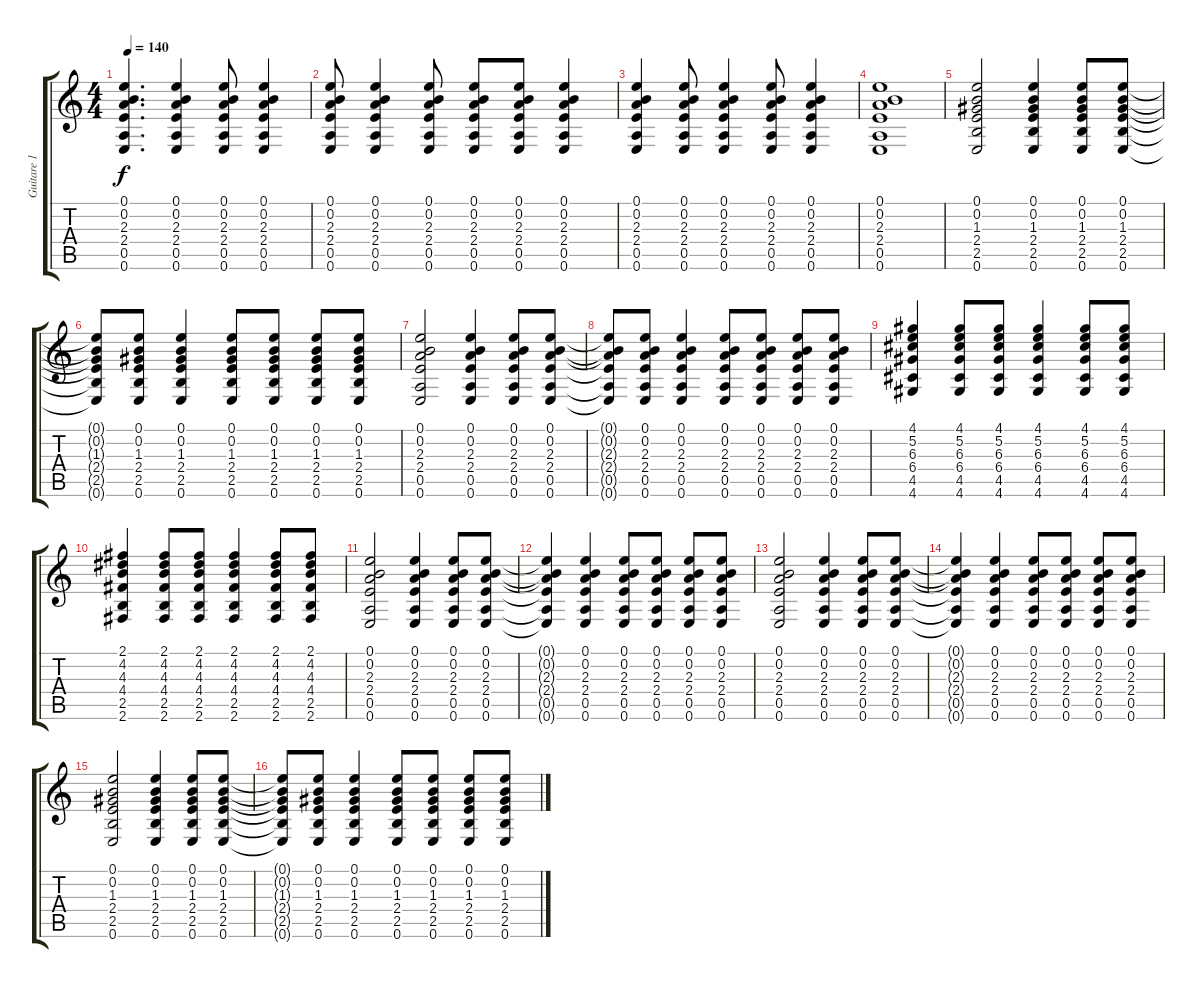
\track ("Guitare 1" "Guitare 1") {instrument acousticguitarnylon}
\staff {score tabs}
\tuning (E4 B3 G3 D3 A2 E2) {hide}
\ts (4 4)
\tempo 140
\clef g2
\ks c
(0.1 0.2 2.3 2.4 0.5 0.6).4{d dy f} (0.1 0.2 2.3 2.4 0.5 0.6).4 (0.1 0.2 2.3 2.4 0.5 0.6).8 (0.1 0.2 2.3 2.4 0.5 0.6).4 |
(0.1 0.2 2.3 2.4 0.5 0.6).8 (0.1 0.2 2.3 2.4 0.5 0.6).4 (0.1 0.2 2.3 2.4 0.5 0.6).8 (0.1 0.2 2.3 2.4 0.5 0.6).8 (0.1 0.2 2.3 2.4 0.5 0.6).8 (0.1 0.2 2.3 2.4 0.5 0.6).4 |
(0.1 0.2 2.3 2.4 0.5 0.6).4 (0.1 0.2 2.3 2.4 0.5 0.6).8 (0.1 0.2 2.3 2.4 0.5 0.6).4 (0.1 0.2 2.3 2.4 0.5 0.6).8 (0.1 0.2 2.3 2.4 0.5 0.6).4 |
(0.1 0.2 2.3 2.4 0.5 0.6).1 |
(0.1 0.2 1.3 2.4 2.5 0.6).2 (0.1 0.2 1.3 2.4 2.5 0.6).4 (0.1 0.2 1.3 2.4 2.5 0.6).8 (0.1 0.2 1.3 2.4 2.5 0.6).8 |
(0.1{t} 0.2{t} 1.3{t} 2.4{t} 2.5{t} 0.6{t}).8 (0.1 0.2 1.3 2.4 2.5 0.6).8 (0.1 0.2 1.3 2.4 2.5 0.6).4 (0.1 0.2 1.3 2.4 2.5 0.6).8 (0.1 0.2 1.3 2.4 2.5 0.6).8 (0.1 0.2 1.3 2.4 2.5 0.6).8 (0.1 0.2 1.3 2.4 2.5 0.6).8 |
(0.1 0.2 2.3 2.4 0.5 0.6).2 (0.1 0.2 2.3 2.4 0.5 0.6).4 (0.1 0.2 2.3 2.4 0.5 0.6).8 (0.1 0.2 2.3 2.4 0.5 0.6).8 |
(0.1{t} 0.2{t} 2.3{t} 2.4{t} 0.5{t} 0.6{t}).8 (0.1 0.2 2.3 2.4 0.5 0.6).8 (0.1 0.2 2.3 2.4 0.5 0.6).4 (0.1 0.2 2.3 2.4 0.5 0.6).8 (0.1 0.2 2.3 2.4 0.5 0.6).8 (0.1 0.2 2.3 2.4 0.5 0.6).8 (0.1 0.2 2.3 2.4 0.5 0.6).8 |
(4.1 5.2 6.3 6.4 4.5 4.6).4 (4.1 5.2 6.3 6.4 4.5 4.6).8 (4.1 5.2 6.3 6.4 4.5 4.6).8 (4.1 5.2 6.3 6.4 4.5 4.6).4 (4.1 5.2 6.3 6.4 4.5 4.6).8 (4.1 5.2 6.3 6.4 4.5 4.6).8 |
(2.1 4.2 4.3 4.4 2.5 2.6).4 (2.1 4.2 4.3 4.4 2.5 2.6).8 (2.1 4.2 4.3 4.4 2.5 2.6).8 (2.1 4.2 4.3 4.4 2.5 2.6).4 (2.1 4.2 4.3 4.4 2.5 2.6).8 (2.1 4.2 4.3 4.4 2.5 2.6).8 |
(0.1 0.2 2.3 2.4 0.5 0.6).2 (0.1 0.2 2.3 2.4 0.5 0.6).4 (0.1 0.2 2.3 2.4 0.5 0.6).8 (0.1 0.2 2.3 2.4 0.5 0.6).8 |
(0.1{t} 0.2{t} 2.3{t} 2.4{t} 0.5{t} 0.6{t}).4 (0.1 0.2 2.3 2.4 0.5 0.6).4 (0.1 0.2 2.3 2.4 0.5 0.6).8 (0.1 0.2 2.3 2.4 0.5 0.6).8 (0.1 0.2 2.3 2.4 0.5 0.6).8 (0.1 0.2 2.3 2.4 0.5 0.6).8 |
(0.1 0.2 2.3 2.4 0.5 0.6).2 (0.1 0.2 2.3 2.4 0.5 0.6).4 (0.1 0.2 2.3 2.4 0.5 0.6).8 (0.1 0.2 2.3 2.4 0.5 0.6).8 |
(0.1{t} 0.2{t} 2.3{t} 2.4{t} 0.5{t} 0.6{t}).4 (0.1 0.2 2.3 2.4 0.5 0.6).4 (0.1 0.2 2.3 2.4 0.5 0.6).8 (0.1 0.2 2.3 2.4 0.5 0.6).8 (0.1 0.2 2.3 2.4 0.5 0.6).8 (0.1 0.2 2.3 2.4 0.5 0.6).8 |
(0.1 0.2 1.3 2.4 2.5 0.6).2 (0.1 0.2 1.3 2.4 2.5 0.6).4 (0.1 0.2 1.3 2.4 2.5 0.6).8 (0.1 0.2 1.3 2.4 2.5 0.6).8 |
(0.1{t} 0.2{t} 1.3{t} 2.4{t} 2.5{t} 0.6{t}).8 (0.1 0.2 1.3 2.4 2.5 0.6).8 (0.1 0.2 1.3 2.4 2.5 0.6).4 (0.1 0.2 1.3 2.4 2.5 0.6).8 (0.1 0.2 1.3 2.4 2.5 0.6).8 (0.1 0.2 1.3 2.4 2.5 0.6).8 (0.1 0.2 1.3 2.4 2.5 0.6).8
